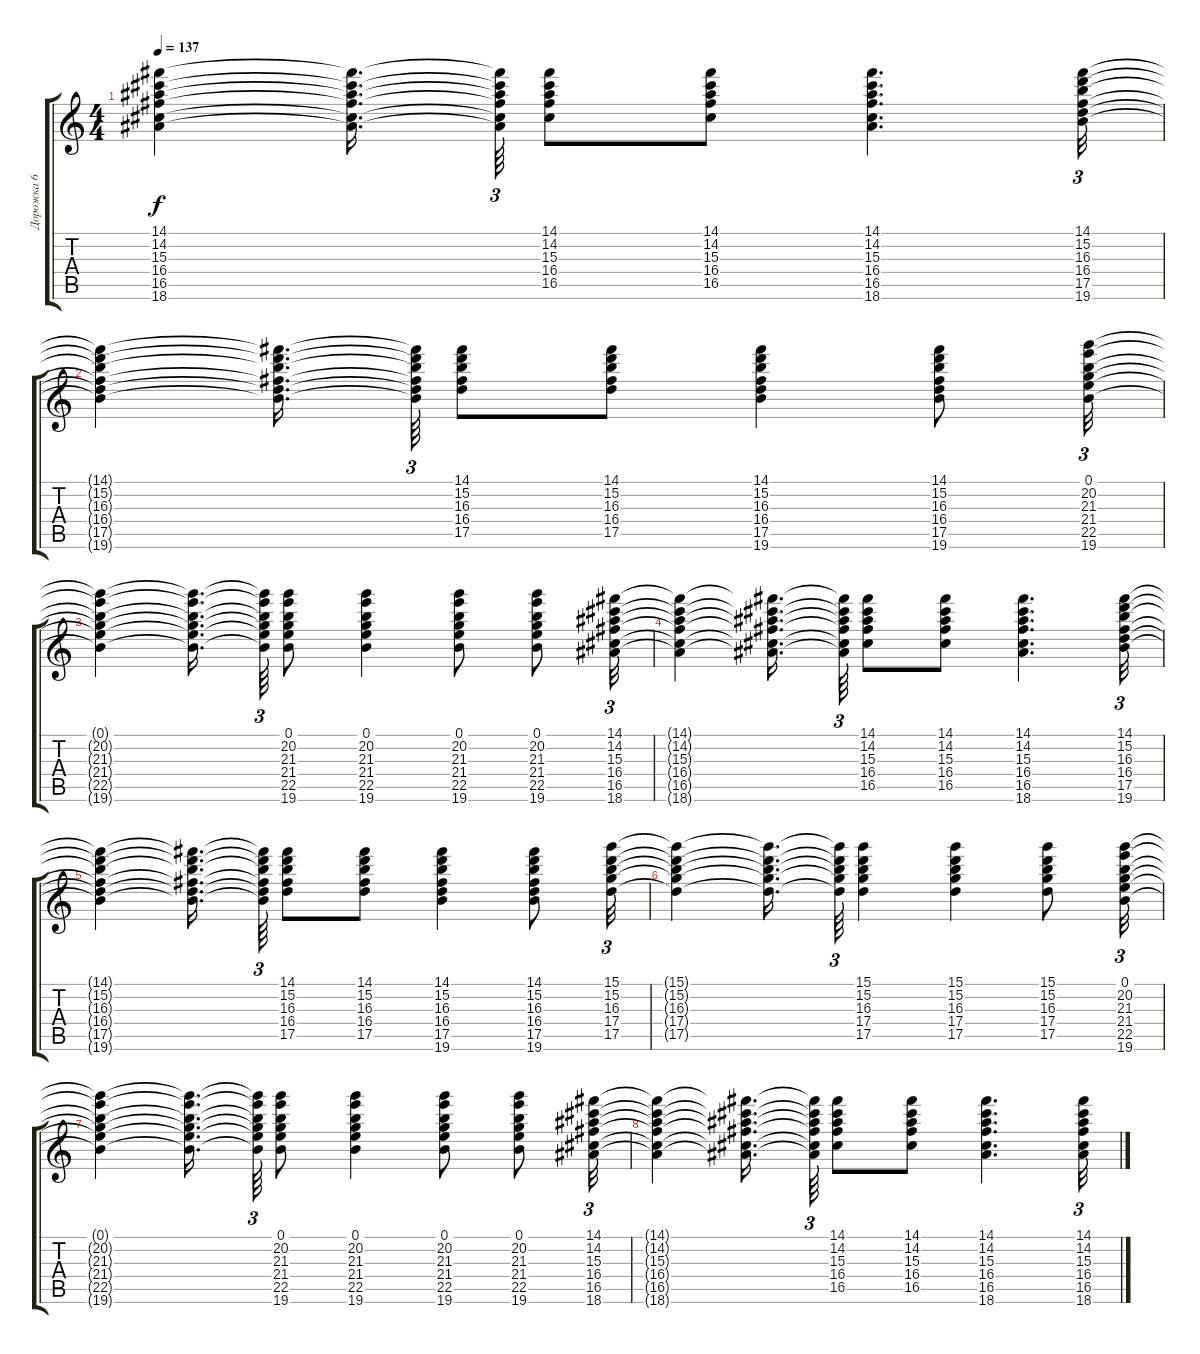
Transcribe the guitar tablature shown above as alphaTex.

\track ("Дорожка 6" "Дорожка 6") {instrument electricguitarclean}
\staff {score tabs}
\tuning (E4 B3 G3 D3 A2 E2) {hide}
\ts (4 4)
\tempo 137
\clef g2
\ks c
(14.1{t} 14.2{t} 15.3{t} 16.4{t} 16.5{t} 18.6{t}).4{dy f} (14.1{t} 14.2{t} 15.3{t} 16.4{t} 16.5{t} 18.6{t}).16{d beam splitsecondary} (14.1{t} 14.2{t} 15.3{t} 16.4{t} 16.5{t} 18.6{t}).64{tu (3 2)} (14.1 14.2 15.3 16.4 16.5).8 (14.1 14.2 15.3 16.4 16.5).8 (14.1 14.2 15.3 16.4 16.5 18.6).4{d} (14.1 15.2 16.3 16.4 17.5 19.6).32{tu (3 2)} |
(14.1{t} 15.2{t} 16.3{t} 16.4{t} 17.5{t} 19.6{t}).4 (14.1{t} 15.2{t} 16.3{t} 16.4{t} 17.5{t} 19.6{t}).16{d beam splitsecondary} (14.1{t} 15.2{t} 16.3{t} 16.4{t} 17.5{t} 19.6{t}).64{tu (3 2)} (14.1 15.2 16.3 16.4 17.5).8 (14.1 15.2 16.3 16.4 17.5).8 (14.1 15.2 16.3 16.4 17.5 19.6).4 (14.1 15.2 16.3 16.4 17.5 19.6).8 (0.1 20.2 21.3 21.4 22.5 19.6).32{tu (3 2)} |
(0.1{t} 20.2{t} 21.3{t} 21.4{t} 22.5{t} 19.6{t}).4 (0.1{t} 20.2{t} 21.3{t} 21.4{t} 22.5{t} 19.6{t}).16{d beam splitsecondary} (0.1{t} 20.2{t} 21.3{t} 21.4{t} 22.5{t} 19.6{t}).64{tu (3 2)} (0.1 20.2 21.3 21.4 22.5 19.6).8 (0.1 20.2 21.3 21.4 22.5 19.6).4 (0.1 20.2 21.3 21.4 22.5 19.6).8 (0.1 20.2 21.3 21.4 22.5 19.6).8 (14.1 14.2 15.3 16.4 16.5 18.6).32{tu (3 2)} |
(14.1{t} 14.2{t} 15.3{t} 16.4{t} 16.5{t} 18.6{t}).4 (14.1{t} 14.2{t} 15.3{t} 16.4{t} 16.5{t} 18.6{t}).16{d beam splitsecondary} (14.1{t} 14.2{t} 15.3{t} 16.4{t} 16.5{t} 18.6{t}).64{tu (3 2)} (14.1 14.2 15.3 16.4 16.5).8 (14.1 14.2 15.3 16.4 16.5).8 (14.1 14.2 15.3 16.4 16.5 18.6).4{d} (14.1 15.2 16.3 16.4 17.5 19.6).32{tu (3 2)} |
(14.1{t} 15.2{t} 16.3{t} 16.4{t} 17.5{t} 19.6{t}).4 (14.1{t} 15.2{t} 16.3{t} 16.4{t} 17.5{t} 19.6{t}).16{d beam splitsecondary} (14.1{t} 15.2{t} 16.3{t} 16.4{t} 17.5{t} 19.6{t}).64{tu (3 2)} (14.1 15.2 16.3 16.4 17.5).8 (14.1 15.2 16.3 16.4 17.5).8 (14.1 15.2 16.3 16.4 17.5 19.6).4 (14.1 15.2 16.3 16.4 17.5 19.6).8 (15.1 15.2 16.3 17.4 17.5).32{tu (3 2)} |
(15.1{t} 15.2{t} 16.3{t} 17.4{t} 17.5{t}).4 (15.1{t} 15.2{t} 16.3{t} 17.4{t} 17.5{t}).16{d} (15.1{t} 15.2{t} 16.3{t} 17.4{t} 17.5{t}).64{tu (3 2)} (15.1 15.2 16.3 17.4 17.5).4 (15.1 15.2 16.3 17.4 17.5).4 (15.1 15.2 16.3 17.4 17.5).8 (0.1 20.2 21.3 21.4 22.5 19.6).32{tu (3 2)} |
(0.1{t} 20.2{t} 21.3{t} 21.4{t} 22.5{t} 19.6{t}).4 (0.1{t} 20.2{t} 21.3{t} 21.4{t} 22.5{t} 19.6{t}).16{d beam splitsecondary} (0.1{t} 20.2{t} 21.3{t} 21.4{t} 22.5{t} 19.6{t}).64{tu (3 2)} (0.1 20.2 21.3 21.4 22.5 19.6).8 (0.1 20.2 21.3 21.4 22.5 19.6).4 (0.1 20.2 21.3 21.4 22.5 19.6).8 (0.1 20.2 21.3 21.4 22.5 19.6).8 (14.1 14.2 15.3 16.4 16.5 18.6).32{tu (3 2)} |
(14.1{t} 14.2{t} 15.3{t} 16.4{t} 16.5{t} 18.6{t}).4 (14.1{t} 14.2{t} 15.3{t} 16.4{t} 16.5{t} 18.6{t}).16{d beam splitsecondary} (14.1{t} 14.2{t} 15.3{t} 16.4{t} 16.5{t} 18.6{t}).64{tu (3 2)} (14.1 14.2 15.3 16.4 16.5).8 (14.1 14.2 15.3 16.4 16.5).8 (14.1 14.2 15.3 16.4 16.5 18.6).4{d} (14.1 14.2 15.3 16.4 16.5 18.6).32{tu (3 2)}
